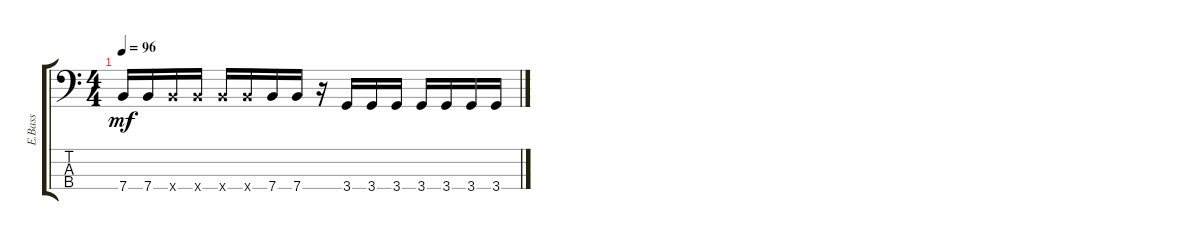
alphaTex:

\track ("E.Bass" "E.Bass") {instrument electricbassfinger}
\staff {score tabs}
\tuning (G2 D2 A1 E1) {hide}
\ts (4 4)
\tempo 96
\clef f4
\ks c
7.4.16{dy mf} 7.4.16 7.4{x}.16 7.4{x}.16 7.4{x}.16 7.4{x}.16 7.4.16 7.4.16 r.16 3.4.16 3.4.16 3.4.16 3.4.16 3.4.16 3.4.16 3.4.16
